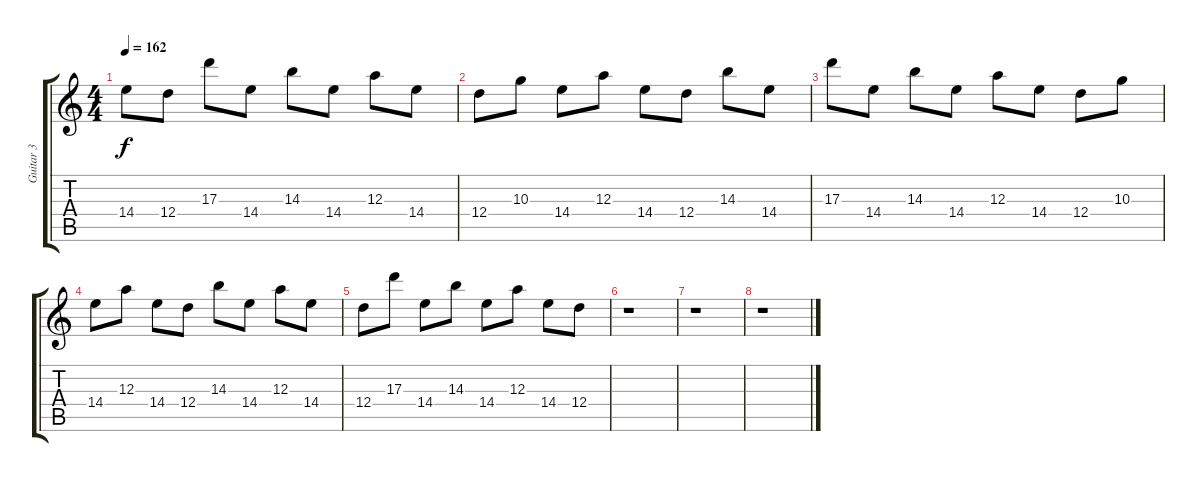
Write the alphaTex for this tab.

\track ("Guitar 3" "Guitar 3") {instrument acousticguitarsteel}
\staff {score tabs}
\tuning (G4 E4 A3 D3 G2 C2) {hide}
\ts (4 4)
\tempo 162
\clef g2
\ks c
14.4.8{dy f} 12.4.8 17.3.8 14.4.8 14.3.8 14.4.8 12.3.8 14.4.8 |
12.4.8 10.3.8 14.4.8 12.3.8 14.4.8 12.4.8 14.3.8 14.4.8 |
17.3.8 14.4.8 14.3.8 14.4.8 12.3.8 14.4.8 12.4.8 10.3.8 |
14.4.8 12.3.8 14.4.8 12.4.8 14.3.8 14.4.8 12.3.8 14.4.8 |
12.4.8 17.3.8 14.4.8 14.3.8 14.4.8 12.3.8 14.4.8 12.4.8 |
r.1 |
r.1 |
r.1
